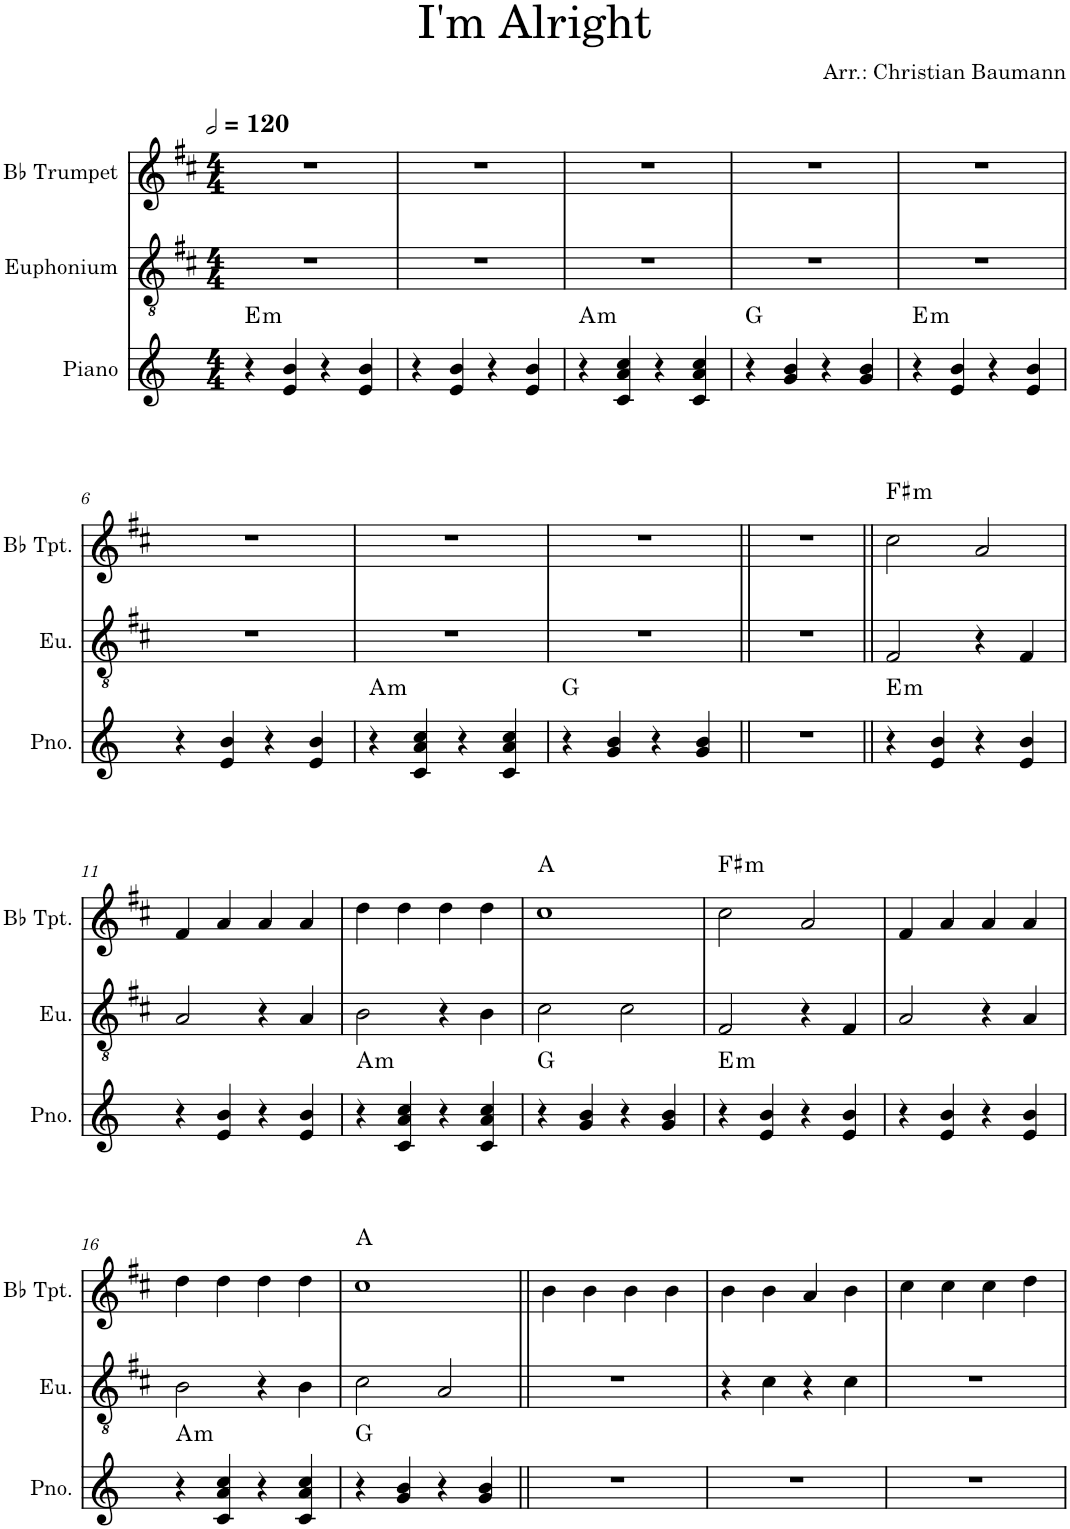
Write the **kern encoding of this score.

**kern	**harte	**kern	**kern	**harte
*part3	*part3	*part2	*part1	*part1
*staff3	*	*staff2	*staff1	*
*I"Piano	*	*I"Euphonium	*I"Bb Trumpet	*
*I'Pno.	*	*I'Eu.	*I'Bb Tpt.	*
*clefG2	*	*clefGv2	*clefG2	*
*	*	*Trd1c2	*Trd1c2	*
*k[]	*	*k[f#c#]	*k[f#c#]	*
*M4/4	*	*M4/4	*M4/4	*
*MM240	*	*MM240	*MM240	*
=1	=1	=1	=1	=1
!	!LO:H:kt=m	!	!	!
4r	E:min	1r	1r	.
4e/ 4b/	.	.	.	.
4r	.	.	.	.
4e/ 4b/	.	.	.	.
=2	=2	=2	=2	=2
4r	.	1r	1r	.
4e/ 4b/	.	.	.	.
4r	.	.	.	.
4e/ 4b/	.	.	.	.
=3	=3	=3	=3	=3
!	!LO:H:kt=m	!	!	!
4r	A:min	1r	1r	.
4c/ 4a/ 4cc/	.	.	.	.
4r	.	.	.	.
4c/ 4a/ 4cc/	.	.	.	.
=4	=4	=4	=4	=4
4r	G:maj	1r	1r	.
4g/ 4b/	.	.	.	.
4r	.	.	.	.
4g/ 4b/	.	.	.	.
=5	=5	=5	=5	=5
!	!LO:H:kt=m	!	!	!
4r	E:min	1r	1r	.
4e/ 4b/	.	.	.	.
4r	.	.	.	.
4e/ 4b/	.	.	.	.
!!LO:LB:g=z
=6	=6	=6	=6	=6
4r	.	1r	1r	.
4e/ 4b/	.	.	.	.
4r	.	.	.	.
4e/ 4b/	.	.	.	.
=7	=7	=7	=7	=7
!	!LO:H:kt=m	!	!	!
4r	A:min	1r	1r	.
4c/ 4a/ 4cc/	.	.	.	.
4r	.	.	.	.
4c/ 4a/ 4cc/	.	.	.	.
=8	=8	=8	=8	=8
4r	G:maj	1r	1r	.
4g/ 4b/	.	.	.	.
4r	.	.	.	.
4g/ 4b/	.	.	.	.
=9||	=9||	=9||	=9||	=9||
1r	.	1r	1r	.
=10||	=10||	=10||	=10||	=10||
!	!LO:H:kt=m	!	!	!LO:H:kt=m
4r	E:min	2F#/	2cc#\	F#:min
4e/ 4b/	.	.	.	.
4r	.	4r	2a/	.
4e/ 4b/	.	4F#/	.	.
!!LO:LB:g=z
=11	=11	=11	=11	=11
4r	.	2A/	4f#/	.
4e/ 4b/	.	.	4a/	.
4r	.	4r	4a/	.
4e/ 4b/	.	4A/	4a/	.
=12	=12	=12	=12	=12
!	!LO:H:kt=m	!	!	!
4r	A:min	2B\	4dd\	.
4c/ 4a/ 4cc/	.	.	4dd\	.
4r	.	4r	4dd\	.
4c/ 4a/ 4cc/	.	4B\	4dd\	.
=13	=13	=13	=13	=13
4r	G:maj	2c#\	1cc#	A:maj
4g/ 4b/	.	.	.	.
4r	.	2c#\	.	.
4g/ 4b/	.	.	.	.
=14	=14	=14	=14	=14
!	!LO:H:kt=m	!	!	!LO:H:kt=m
4r	E:min	2F#/	2cc#\	F#:min
4e/ 4b/	.	.	.	.
4r	.	4r	2a/	.
4e/ 4b/	.	4F#/	.	.
=15	=15	=15	=15	=15
4r	.	2A/	4f#/	.
4e/ 4b/	.	.	4a/	.
4r	.	4r	4a/	.
4e/ 4b/	.	4A/	4a/	.
!!LO:LB:g=z
=16	=16	=16	=16	=16
!	!LO:H:kt=m	!	!	!
4r	A:min	2B\	4dd\	.
4c/ 4a/ 4cc/	.	.	4dd\	.
4r	.	4r	4dd\	.
4c/ 4a/ 4cc/	.	4B\	4dd\	.
=17	=17	=17	=17	=17
4r	G:maj	2c#\	1cc#	A:maj
4g/ 4b/	.	.	.	.
4r	.	2A/	.	.
4g/ 4b/	.	.	.	.
=18||	=18||	=18||	=18||	=18||
1r	.	1r	4b\	.
.	.	.	4b\	.
.	.	.	4b\	.
.	.	.	4b\	.
=19	=19	=19	=19	=19
1r	.	4r	4b\	.
.	.	4c#\	4b\	.
.	.	4r	4a/	.
.	.	4c#\	4b\	.
=20	=20	=20	=20	=20
1r	.	1r	4cc#\	.
.	.	.	4cc#\	.
.	.	.	4cc#\	.
.	.	.	4dd\	.
=	=	=	=	=
*-	*-	*-	*-	*-
